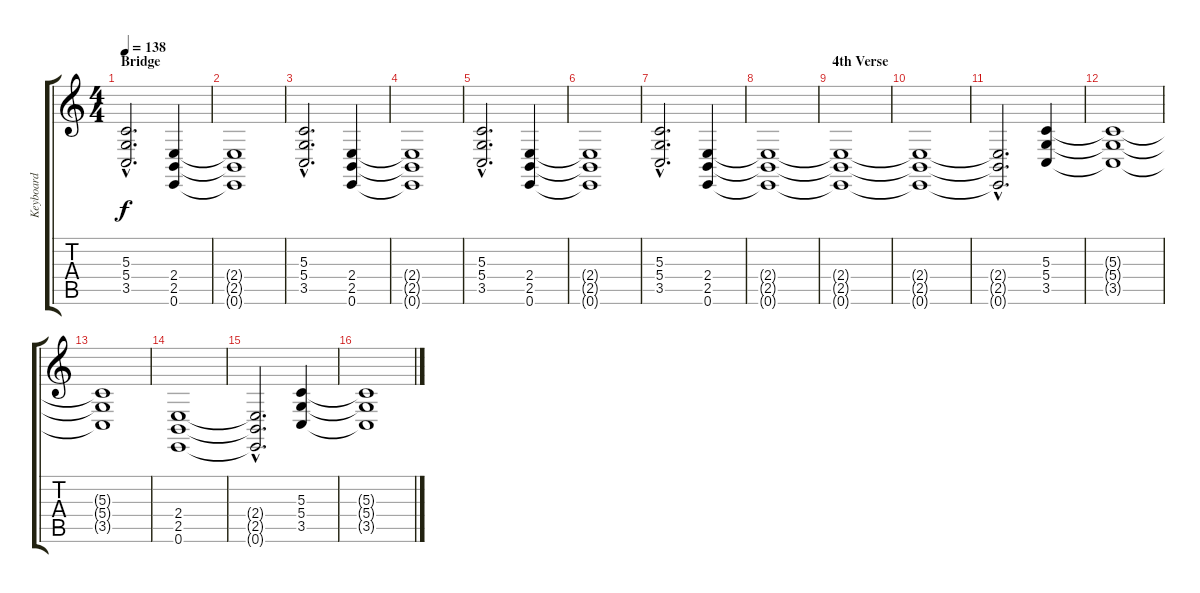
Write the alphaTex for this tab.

\track ("Keyboard" "Keyboard") {instrument pad2warm}
\staff {score tabs}
\tuning (E4 B3 G3 D3 A2 E2) {hide}
\ts (4 4)
\section ("" "Bridge")
\tempo 138
\clef g2
\ks c
(5.3{hac} 5.4{hac} 3.5{hac}).2{d dy f volume 7 instrument pad2warm} (2.4 2.5 0.6).4 |
(2.4{t} 2.5{t} 0.6{t}).1 |
(5.3{hac} 5.4{hac} 3.5{hac}).2{d volume 7 instrument pad2warm} (2.4 2.5 0.6).4 |
(2.4{t} 2.5{t} 0.6{t}).1 |
(5.3{hac} 5.4{hac} 3.5{hac}).2{d volume 7 instrument pad2warm} (2.4 2.5 0.6).4 |
(2.4{t} 2.5{t} 0.6{t}).1 |
(5.3{hac} 5.4{hac} 3.5{hac}).2{d volume 7 instrument pad2warm} (2.4 2.5 0.6).4 |
(2.4{t} 2.5{t} 0.6{t}).1 |
\section ("" "4th Verse")
(2.4{t} 2.5{t} 0.6{t}).1 |
(2.4{t} 2.5{t} 0.6{t}).1 |
(2.4{hac t} 2.5{hac t} 0.6{hac t}).2{d} (5.3 5.4 3.5).4 |
(5.3{t} 5.4{t} 3.5{t}).1 |
(5.3{t} 5.4{t} 3.5{t}).1 |
(2.4 2.5 0.6).1 |
(2.4{hac t} 2.5{hac t} 0.6{hac t}).2{d} (5.3 5.4 3.5).4 |
(5.3{t} 5.4{t} 3.5{t}).1
